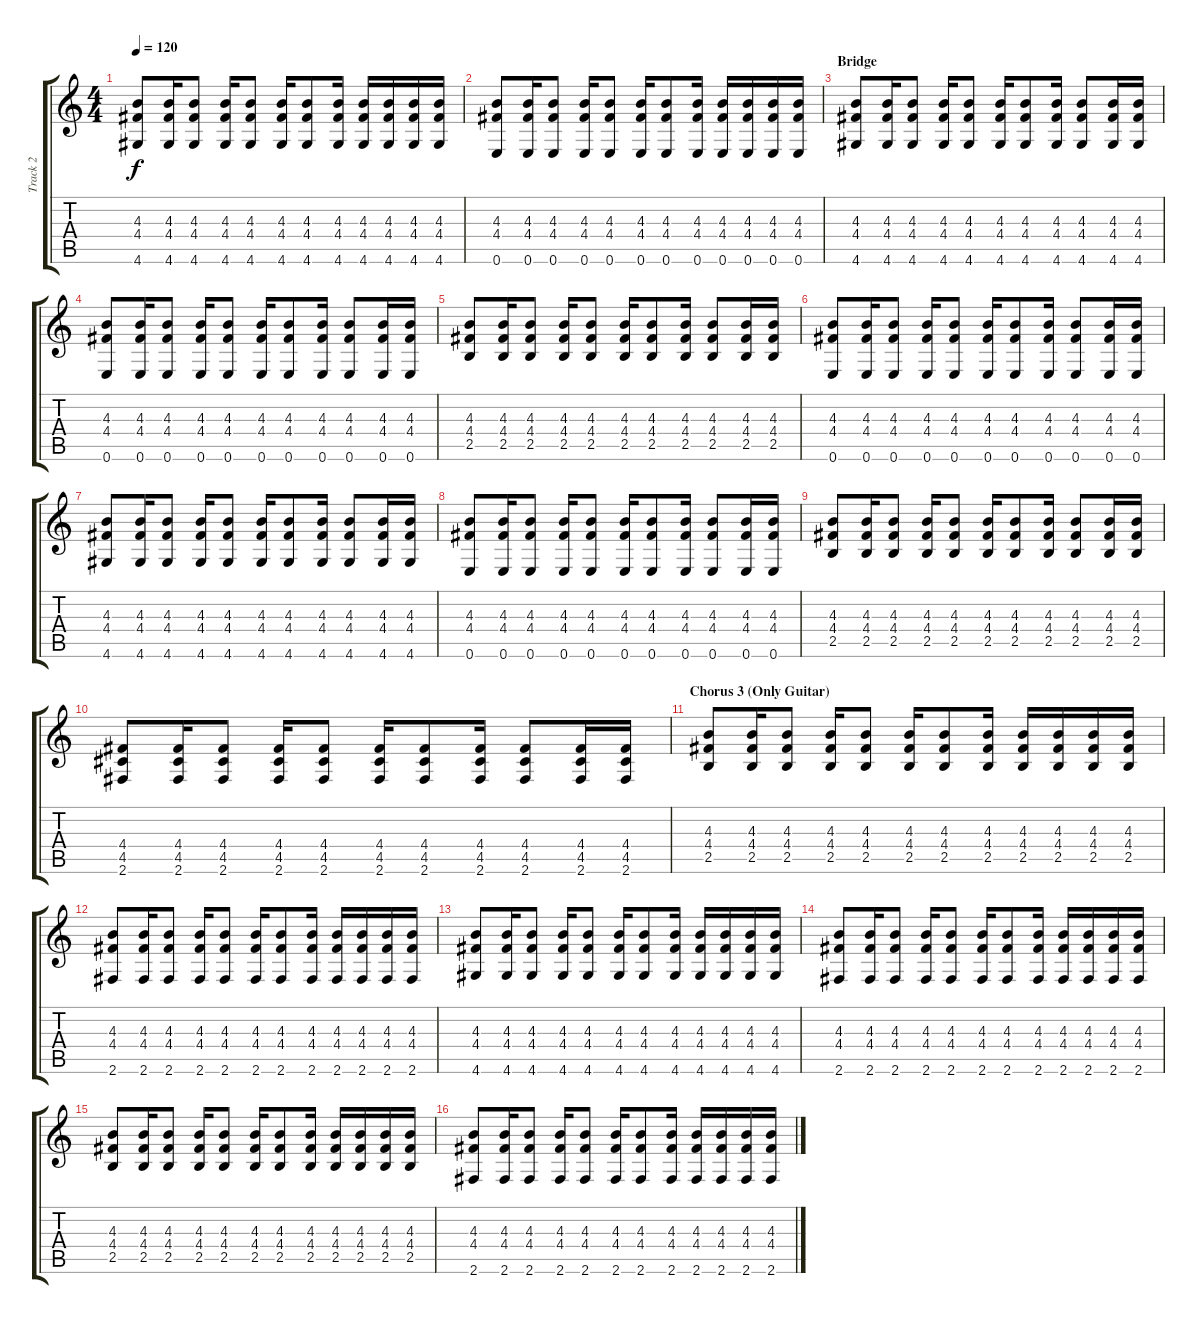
\track ("Track 2" "Track 2") {instrument acousticguitarsteel}
\staff {score tabs}
\tuning (E4 B3 G3 D3 A2 E2) {hide}
\ts (4 4)
\tempo 120
\clef g2
\ks c
(4.3 4.4 4.6).8{dy f} (4.3 4.4 4.6).16 (4.3 4.4 4.6).8 (4.3 4.4 4.6).16 (4.3 4.4 4.6).8 (4.3 4.4 4.6).16 (4.3 4.4 4.6).8 (4.3 4.4 4.6).16 (4.3 4.4 4.6).16 (4.3 4.4 4.6).16 (4.3 4.4 4.6).16 (4.3 4.4 4.6).16 |
(4.3 4.4 0.6).8 (4.3 4.4 0.6).16 (4.3 4.4 0.6).8 (4.3 4.4 0.6).16 (4.3 4.4 0.6).8 (4.3 4.4 0.6).16 (4.3 4.4 0.6).8 (4.3 4.4 0.6).16 (4.3 4.4 0.6).16 (4.3 4.4 0.6).16 (4.3 4.4 0.6).16 (4.3 4.4 0.6).16 |
\section ("" "Bridge")
(4.3 4.4 4.6).8 (4.3 4.4 4.6).16 (4.3 4.4 4.6).8 (4.3 4.4 4.6).16 (4.3 4.4 4.6).8 (4.3 4.4 4.6).16 (4.3 4.4 4.6).8 (4.3 4.4 4.6).16 (4.3 4.4 4.6).8 (4.3 4.4 4.6).16 (4.3 4.4 4.6).16 |
(4.3 4.4 0.6).8 (4.3 4.4 0.6).16 (4.3 4.4 0.6).8 (4.3 4.4 0.6).16 (4.3 4.4 0.6).8 (4.3 4.4 0.6).16 (4.3 4.4 0.6).8 (4.3 4.4 0.6).16 (4.3 4.4 0.6).8 (4.3 4.4 0.6).16 (4.3 4.4 0.6).16 |
(4.3 4.4 2.5).8 (4.3 4.4 2.5).16 (4.3 4.4 2.5).8 (4.3 4.4 2.5).16 (4.3 4.4 2.5).8 (4.3 4.4 2.5).16 (4.3 4.4 2.5).8 (4.3 4.4 2.5).16 (4.3 4.4 2.5).8 (4.3 4.4 2.5).16 (4.3 4.4 2.5).16 |
(4.3 4.4 0.6).8 (4.3 4.4 0.6).16 (4.3 4.4 0.6).8 (4.3 4.4 0.6).16 (4.3 4.4 0.6).8 (4.3 4.4 0.6).16 (4.3 4.4 0.6).8 (4.3 4.4 0.6).16 (4.3 4.4 0.6).8 (4.3 4.4 0.6).16 (4.3 4.4 0.6).16 |
(4.3 4.4 4.6).8 (4.3 4.4 4.6).16 (4.3 4.4 4.6).8 (4.3 4.4 4.6).16 (4.3 4.4 4.6).8 (4.3 4.4 4.6).16 (4.3 4.4 4.6).8 (4.3 4.4 4.6).16 (4.3 4.4 4.6).8 (4.3 4.4 4.6).16 (4.3 4.4 4.6).16 |
(4.3 4.4 0.6).8 (4.3 4.4 0.6).16 (4.3 4.4 0.6).8 (4.3 4.4 0.6).16 (4.3 4.4 0.6).8 (4.3 4.4 0.6).16 (4.3 4.4 0.6).8 (4.3 4.4 0.6).16 (4.3 4.4 0.6).8 (4.3 4.4 0.6).16 (4.3 4.4 0.6).16 |
(4.3 4.4 2.5).8 (4.3 4.4 2.5).16 (4.3 4.4 2.5).8 (4.3 4.4 2.5).16 (4.3 4.4 2.5).8 (4.3 4.4 2.5).16 (4.3 4.4 2.5).8 (4.3 4.4 2.5).16 (4.3 4.4 2.5).8 (4.3 4.4 2.5).16 (4.3 4.4 2.5).16 |
(4.4 4.5 2.6).8 (4.4 4.5 2.6).16 (4.4 4.5 2.6).8 (4.4 4.5 2.6).16 (4.4 4.5 2.6).8 (4.4 4.5 2.6).16 (4.4 4.5 2.6).8 (4.4 4.5 2.6).16 (4.4 4.5 2.6).8 (4.4 4.5 2.6).16 (4.4 4.5 2.6).16 |
\section ("" "Chorus 3 (Only Guitar)")
(4.3 4.4 2.5).8 (4.3 4.4 2.5).16 (4.3 4.4 2.5).8 (4.3 4.4 2.5).16 (4.3 4.4 2.5).8 (4.3 4.4 2.5).16 (4.3 4.4 2.5).8 (4.3 4.4 2.5).16 (4.3 4.4 2.5).16 (4.3 4.4 2.5).16 (4.3 4.4 2.5).16 (4.3 4.4 2.5).16 |
(4.3 4.4 2.6).8 (4.3 4.4 2.6).16 (4.3 4.4 2.6).8 (4.3 4.4 2.6).16 (4.3 4.4 2.6).8 (4.3 4.4 2.6).16 (4.3 4.4 2.6).8 (4.3 4.4 2.6).16 (4.3 4.4 2.6).16 (4.3 4.4 2.6).16 (4.3 4.4 2.6).16 (4.3 4.4 2.6).16 |
(4.3 4.4 4.6).8 (4.3 4.4 4.6).16 (4.3 4.4 4.6).8 (4.3 4.4 4.6).16 (4.3 4.4 4.6).8 (4.3 4.4 4.6).16 (4.3 4.4 4.6).8 (4.3 4.4 4.6).16 (4.3 4.4 4.6).16 (4.3 4.4 4.6).16 (4.3 4.4 4.6).16 (4.3 4.4 4.6).16 |
(4.3 4.4 2.6).8 (4.3 4.4 2.6).16 (4.3 4.4 2.6).8 (4.3 4.4 2.6).16 (4.3 4.4 2.6).8 (4.3 4.4 2.6).16 (4.3 4.4 2.6).8 (4.3 4.4 2.6).16 (4.3 4.4 2.6).16 (4.3 4.4 2.6).16 (4.3 4.4 2.6).16 (4.3 4.4 2.6).16 |
(4.3 4.4 2.5).8 (4.3 4.4 2.5).16 (4.3 4.4 2.5).8 (4.3 4.4 2.5).16 (4.3 4.4 2.5).8 (4.3 4.4 2.5).16 (4.3 4.4 2.5).8 (4.3 4.4 2.5).16 (4.3 4.4 2.5).16 (4.3 4.4 2.5).16 (4.3 4.4 2.5).16 (4.3 4.4 2.5).16 |
(4.3 4.4 2.6).8 (4.3 4.4 2.6).16 (4.3 4.4 2.6).8 (4.3 4.4 2.6).16 (4.3 4.4 2.6).8 (4.3 4.4 2.6).16 (4.3 4.4 2.6).8 (4.3 4.4 2.6).16 (4.3 4.4 2.6).16 (4.3 4.4 2.6).16 (4.3 4.4 2.6).16 (4.3 4.4 2.6).16
